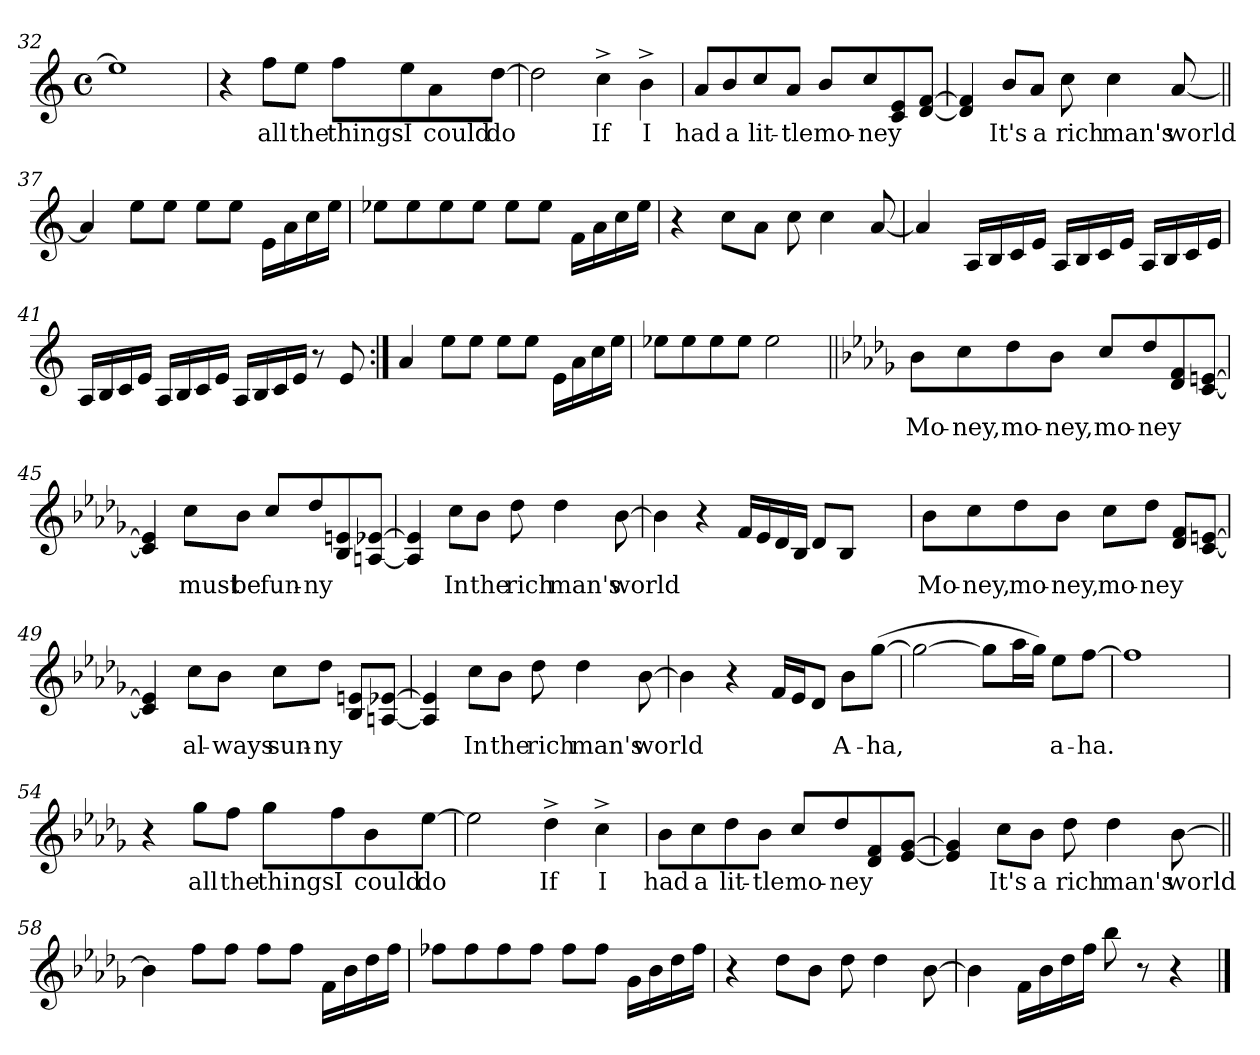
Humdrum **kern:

**kern	**text
*part1	*part1
*staff1	*staff1
*clefG2	*
*k[]	*
*C:	*
*M4/4	*
*met(c)	*
=32	=32
1ee]	.
!!LO:LB:g=z
=33	=33
4r	.
!	!LO:LY:b
8ff\L	all
!	!LO:LY:b
8ee\J	the
!	!LO:LY:b
8ff\L	things
!	!LO:LY:b
8ee\	I
!	!LO:LY:b
8a\	could
!	!LO:LY:b
[8dd\J	do
=34	=34
2dd\]	.
!	!LO:LY:b
4cc^>\	If
!	!LO:LY:b
4b^>\	I
=35	=35
!	!LO:LY:b
8a/L	had
!	!LO:LY:b
8b/	a
!	!LO:LY:b
8cc/	lit-
!	!LO:LY:b
8a/J	-tle
!	!LO:LY:b
8b/L	mo-
!	!LO:LY:b
8cc/	-ney
8c/ 8e/	.
[8d/ [8f/J	.
=36	=36
4d/] 4f/]	.
!	!LO:LY:b
8b/L	It's
!	!LO:LY:b
8a/J	a
!	!LO:LY:b
8cc\	rich
!	!LO:LY:b
4cc\	man's
!	!LO:LY:b
[8a/	world
!!LO:LB:g=z
=37||	=37||
4a/]	.
8ee\L	.
8ee\J	.
8ee\L	.
8ee\J	.
16e\LL	.
16a\	.
16cc\	.
16ee\JJ	.
=38	=38
8ee-X\L	.
8ee-\	.
8ee-\	.
8ee-\J	.
8ee-\L	.
8ee-\J	.
16f\LL	.
16a\	.
16cc\	.
16ee-\JJ	.
=39	=39
4r	.
8cc\L	.
8a\J	.
8cc\	.
4cc\	.
[8a/	.
=40	=40
4a/]	.
16A/LL	.
16B/	.
16c/	.
16e/JJ	.
16A/LL	.
16B/	.
16c/	.
16e/JJ	.
16A/LL	.
16B/	.
16c/	.
16e/JJ	.
=41	=41
16A/LL	.
16B/	.
16c/	.
16e/JJ	.
16A/LL	.
16B/	.
16c/	.
16e/JJ	.
16A/LL	.
16B/	.
16c/	.
16e/JJ	.
8r	.
8e/	.
!!LO:LB:g=z
=42:|!	=42:|!
4a/	.
8ee\L	.
8ee\J	.
8ee\L	.
8ee\J	.
16e\LL	.
16a\	.
16cc\	.
16ee\JJ	.
=43	=43
8ee-X\L	.
8ee-\	.
8ee-\	.
8ee-\J	.
2ee-\	.
=44||	=44||
*k[b-e-a-d-g-]	*
*D-:	*
!	!LO:LY:b
8b-\L	Mo-
!	!LO:LY:b
8cc\	-ney,
!	!LO:LY:b
8dd-\	mo-
!	!LO:LY:b
8b-\J	-ney,
!	!LO:LY:b
8cc/L	mo-
!	!LO:LY:b
8dd-/	-ney
8d-/ 8f/	.
[8c/ [8en/J	.
=45	=45
4c/] 4e/]	.
!	!LO:LY:b
8cc\L	must
!	!LO:LY:b
8b-\J	be
!	!LO:LY:b
8cc/L	fun-
!	!LO:LY:b
8dd-/	-ny
8B-/ 8en/	.
[8An/ [8e-X/J	.
!!LO:LB:g=z
=46	=46
4A/] 4e-/]	.
!	!LO:LY:b
8cc\L	In
!	!LO:LY:b
8b-\J	the
!	!LO:LY:b
8dd-\	rich
!	!LO:LY:b
4dd-\	man's
!	!LO:LY:b
[8b-\	world
=47	=47
4b-\]	.
4r	.
16f/LL	.
16e-/	.
16d-/	.
16B-/JJ	.
8d-/L	.
8B-/J	.
=48	=48
!	!LO:LY:b
8b-\L	Mo-
!	!LO:LY:b
8cc\	-ney,
!	!LO:LY:b
8dd-\	mo-
!	!LO:LY:b
8b-\J	-ney,
!	!LO:LY:b
8cc\L	mo-
!	!LO:LY:b
8dd-\J	-ney
8d-/ 8f/L	.
[8c/ [8en/J	.
=49	=49
4c/] 4e/]	.
!	!LO:LY:b
8cc\L	al-
!	!LO:LY:b
8b-\J	-ways
!	!LO:LY:b
8cc\L	sun-
!	!LO:LY:b
8dd-\J	-ny
8B-/ 8en/L	.
[8An/ [8e-X/J	.
!!LO:LB:g=z
=50	=50
4A/] 4e-/]	.
!	!LO:LY:b
8cc\L	In
!	!LO:LY:b
8b-\J	the
!	!LO:LY:b
8dd-\	rich
!	!LO:LY:b
4dd-\	man's
!	!LO:LY:b
[8b-\	world
=51	=51
4b-\]	.
4r	.
16f/LL	.
16e-/J	.
8d-/J	.
!	!LO:LY:b
8b-\L	A-
!	!LO:LY:b
(>[8gg-\J	-ha,
=52	=52
2gg-\_	.
8gg-\L]	.
16aa-\L	.
16gg-\JJ)	.
!	!LO:LY:b
8ee-\L	a-
!	!LO:LY:b
[8ff\J	-ha.
=53	=53
1ff]	.
!!LO:LB:g=z
=54	=54
4r	.
!	!LO:LY:b
8gg-\L	all
!	!LO:LY:b
8ff\J	the
!	!LO:LY:b
8gg-\L	things
!	!LO:LY:b
8ff\	I
!	!LO:LY:b
8b-\	could
!	!LO:LY:b
[8ee-\J	do
=55	=55
2ee-\]	.
!	!LO:LY:b
4dd-^>\	If
!	!LO:LY:b
4cc^>\	I
=56	=56
!	!LO:LY:b
8b-\L	had
!	!LO:LY:b
8cc\	a
!	!LO:LY:b
8dd-\	lit-
!	!LO:LY:b
8b-\J	-tle
!	!LO:LY:b
8cc/L	mo-
!	!LO:LY:b
8dd-/	-ney
8d-/ 8f/	.
[8e-/ [8g-/J	.
=57	=57
4e-/] 4g-/]	.
!	!LO:LY:b
8cc\L	It's
!	!LO:LY:b
8b-\J	a
!	!LO:LY:b
8dd-\	rich
!	!LO:LY:b
4dd-\	man's
!	!LO:LY:b
[8b-\	world
!!LO:LB:g=z
=58||	=58||
4b-\]	.
8ff\L	.
8ff\J	.
8ff\L	.
8ff\J	.
16f\LL	.
16b-\	.
16dd-\	.
16ff\JJ	.
=59	=59
8ff-X\L	.
8ff-\	.
8ff-\	.
8ff-\J	.
8ff-\L	.
8ff-\J	.
16g-\LL	.
16b-\	.
16dd-\	.
16ff-\JJ	.
=60	=60
4r	.
8dd-\L	.
8b-\J	.
8dd-\	.
4dd-\	.
[8b-\	.
=61	=61
4b-\]	.
16f\LL	.
16b-\	.
16dd-\	.
16ff\JJ	.
8bb-\	.
8r	.
4r	.
==	==
*-	*-
